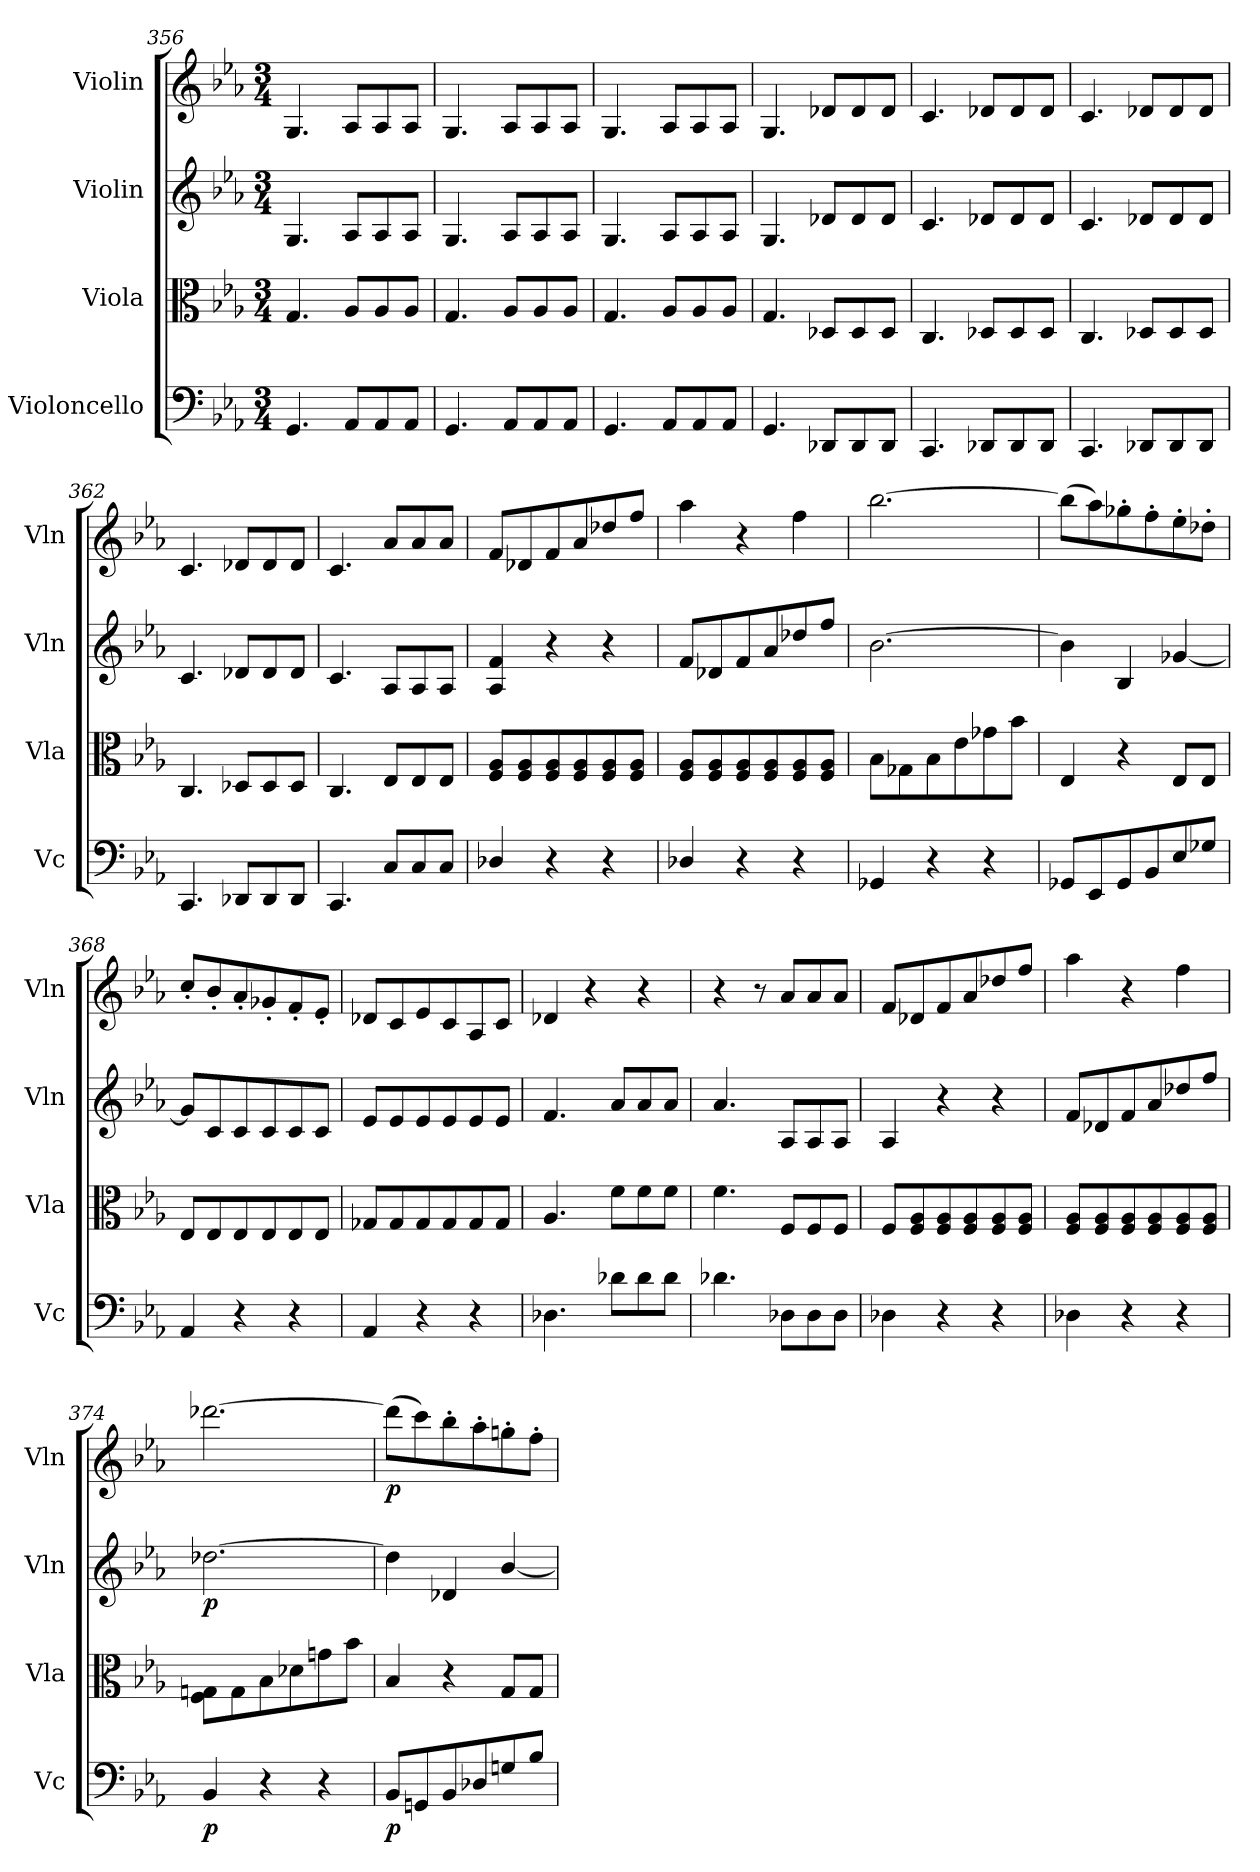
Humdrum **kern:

**kern	**dynam	**kern	**kern	**dynam	**kern	**dynam
*part4	*part4	*part3	*part2	*part2	*part1	*part1
*staff4	*staff4	*staff3	*staff2	*staff2	*staff1	*staff1
*I"Violoncello	*	*I"Viola	*I"Violin	*	*I"Violin	*
*I'Vc	*	*I'Vla	*I'Vln	*	*I'Vln	*
*clefF4	*	*clefC3	*clefG2	*	*clefG2	*
*k[b-e-a-]	*	*k[b-e-a-]	*k[b-e-a-]	*	*k[b-e-a-]	*
*M3/4	*	*M3/4	*M3/4	*	*M3/4	*
=356	=356	=356	=356	=356	=356	=356
4.GG/	.	4.G/	4.G/	.	4.G/	.
8AA-/L	.	8A-/L	8A-/L	.	8A-/L	.
8AA-/	.	8A-/	8A-/	.	8A-/	.
8AA-/J	.	8A-/J	8A-/J	.	8A-/J	.
=357	=357	=357	=357	=357	=357	=357
4.GG/	.	4.G/	4.G/	.	4.G/	.
8AA-/L	.	8A-/L	8A-/L	.	8A-/L	.
8AA-/	.	8A-/	8A-/	.	8A-/	.
8AA-/J	.	8A-/J	8A-/J	.	8A-/J	.
=358	=358	=358	=358	=358	=358	=358
4.GG/	.	4.G/	4.G/	.	4.G/	.
8AA-/L	.	8A-/L	8A-/L	.	8A-/L	.
8AA-/	.	8A-/	8A-/	.	8A-/	.
8AA-/J	.	8A-/J	8A-/J	.	8A-/J	.
=359	=359	=359	=359	=359	=359	=359
4.GG/	.	4.G/	4.G/	.	4.G/	.
8DD-X/L	.	8D-X/L	8d-X/L	.	8d-X/L	.
8DD-/	.	8D-/	8d-/	.	8d-/	.
8DD-/J	.	8D-/J	8d-/J	.	8d-/J	.
=360	=360	=360	=360	=360	=360	=360
4.CC/	.	4.C/	4.c/	.	4.c/	.
8DD-X/L	.	8D-X/L	8d-X/L	.	8d-X/L	.
8DD-/	.	8D-/	8d-/	.	8d-/	.
8DD-/J	.	8D-/J	8d-/J	.	8d-/J	.
=361	=361	=361	=361	=361	=361	=361
4.CC/	.	4.C/	4.c/	.	4.c/	.
8DD-X/L	.	8D-X/L	8d-X/L	.	8d-X/L	.
8DD-/	.	8D-/	8d-/	.	8d-/	.
8DD-/J	.	8D-/J	8d-/J	.	8d-/J	.
=362	=362	=362	=362	=362	=362	=362
4.CC/	.	4.C/	4.c/	.	4.c/	.
8DD-X/L	.	8D-X/L	8d-X/L	.	8d-X/L	.
8DD-/	.	8D-/	8d-/	.	8d-/	.
8DD-/J	.	8D-/J	8d-/J	.	8d-/J	.
=363	=363	=363	=363	=363	=363	=363
4.CC/	.	4.C/	4.c/	.	4.c/	.
8C/L	.	8E-/L	8A-/L	.	8a-/L	.
8C/	.	8E-/	8A-/	.	8a-/	.
8C/J	.	8E-/J	8A-/J	.	8a-/J	.
=364	=364	=364	=364	=364	=364	=364
4D-X/	.	8F/ 8A-/L	4A-/ 4f/	.	8f/L	.
.	.	8F/ 8A-/	.	.	8d-X/	.
4r	.	8F/ 8A-/	4r	.	8f/	.
.	.	8F/ 8A-/	.	.	8a-/	.
4r	.	8F/ 8A-/	4r	.	8dd-X/	.
.	.	8F/ 8A-/J	.	.	8ff/J	.
=365	=365	=365	=365	=365	=365	=365
4D-X/	.	8F/ 8A-/L	8f/L	.	4aa-\	.
.	.	8F/ 8A-/	8d-X/	.	.	.
4r	.	8F/ 8A-/	8f/	.	4r	.
.	.	8F/ 8A-/	8a-/	.	.	.
4r	.	8F/ 8A-/	8dd-X/	.	4ff\	.
.	.	8F/ 8A-/J	8ff/J	.	.	.
=366	=366	=366	=366	=366	=366	=366
4GG-X/	.	8B-\L	[2.b-\	.	[2.bb-\	.
.	.	8G-X\	.	.	.	.
4r	.	8B-\	.	.	.	.
.	.	8e-\	.	.	.	.
4r	.	8g-X\	.	.	.	.
.	.	8b-\J	.	.	.	.
=367	=367	=367	=367	=367	=367	=367
8GG-X/L	.	4E-/	4b-\]	.	(8bb-\L]	.
8EE-/	.	.	.	.	8aa-\)	.
8GG-/	.	4r	4B-/	.	8gg-X'\	.
8BB-/	.	.	.	.	8ff'\	.
8E-/	.	8E-/L	[4g-X/	.	8ee-'\	.
8G-X/J	.	8E-/J	.	.	8dd-X'\J	.
=368	=368	=368	=368	=368	=368	=368
4AA-/	.	8E-/L	8g-/L]	.	8cc'/L	.
.	.	8E-/	8c/	.	8b-'/	.
4r	.	8E-/	8c/	.	8a-'/	.
.	.	8E-/	8c/	.	8g-X'/	.
4r	.	8E-/	8c/	.	8f'/	.
.	.	8E-/J	8c/J	.	8e-'/J	.
=369	=369	=369	=369	=369	=369	=369
4AA-/	.	8G-X/L	8e-/L	.	8d-X/L	.
.	.	8G-/	8e-/	.	8c/	.
4r	.	8G-/	8e-/	.	8e-/	.
.	.	8G-/	8e-/	.	8c/	.
4r	.	8G-/	8e-/	.	8A-/	.
.	.	8G-/J	8e-/J	.	8c/J	.
=370	=370	=370	=370	=370	=370	=370
4.D-X\	.	4.A-/	4.f/	.	4d-X/	.
.	.	.	.	.	4r	.
8d-X\L	.	8f\L	8a-/L	.	.	.
8d-\	.	8f\	8a-/	.	4r	.
8d-\J	.	8f\J	8a-/J	.	.	.
=371	=371	=371	=371	=371	=371	=371
4.d-X\	.	4.f\	4.a-/	.	4r	.
.	.	.	.	.	8r	.
8D-X\L	.	8F/L	8A-/L	.	8a-/L	.
8D-\	.	8F/	8A-/	.	8a-/	.
8D-\J	.	8F/J	8A-/J	.	8a-/J	.
=372	=372	=372	=372	=372	=372	=372
4D-X\	.	8F/L	4A-/	.	8f/L	.
.	.	8F/ 8A-/	.	.	8d-X/	.
4r	.	8F/ 8A-/	4r	.	8f/	.
.	.	8F/ 8A-/	.	.	8a-/	.
4r	.	8F/ 8A-/	4r	.	8dd-X/	.
.	.	8F/ 8A-/J	.	.	8ff/J	.
=373	=373	=373	=373	=373	=373	=373
4D-X\	.	8F/ 8A-/L	8f/L	.	4aa-\	.
.	.	8F/ 8A-/	8d-X/	.	.	.
4r	.	8F/ 8A-/	8f/	.	4r	.
.	.	8F/ 8A-/	8a-/	.	.	.
4r	.	8F/ 8A-/	8dd-X/	.	4ff\	.
.	.	8F/ 8A-/J	8ff/J	.	.	.
=374	=374	=374	=374	=374	=374	=374
4BB-/	p	8F\ 8Gn\L	[2.dd-X\	p	[2.ddd-X\	.
.	.	8G\	.	.	.	.
4r	.	8B-\	.	.	.	.
.	.	8d-X\	.	.	.	.
4r	.	8gn\	.	.	.	.
.	.	8b-\J	.	.	.	.
=375	=375	=375	=375	=375	=375	=375
8BB-/L	p	4B-/	4dd-\]	.	(8ddd-\L]	p
8GGn/	.	.	.	.	8ccc\)	.
8BB-/	.	4r	4d-X/	.	8bb-'\	.
8D-X/	.	.	.	.	8aa-'\	.
8Gn/	.	8G/L	[4b-/	.	8ggn'\	.
8B-/J	.	8G/J	.	.	8ff'\J	.
=	=	=	=	=	=	=
*-	*-	*-	*-	*-	*-	*-
